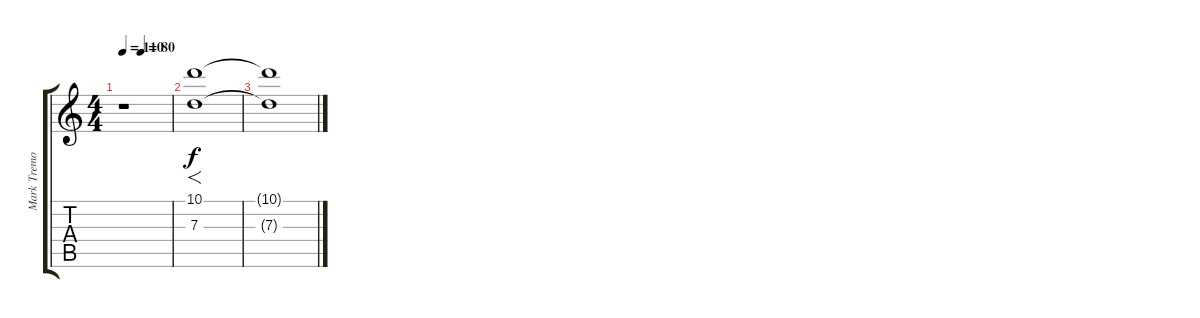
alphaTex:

\track ("Mark Tremonti (ovrdriven)" "Mark Tremo") {instrument overdrivenguitar}
\staff {score tabs}
\tuning (E4 B3 G3 D3 A2 D2) {hide}
\ts (4 4)
\tempo 110
\tempo (80 0.375)
\clef g2
\ks c
r.1{dy f} |
(10.1 7.3).1{f volume 8 instrument synthstrings2} |
(10.1{t} 7.3{t}).1
